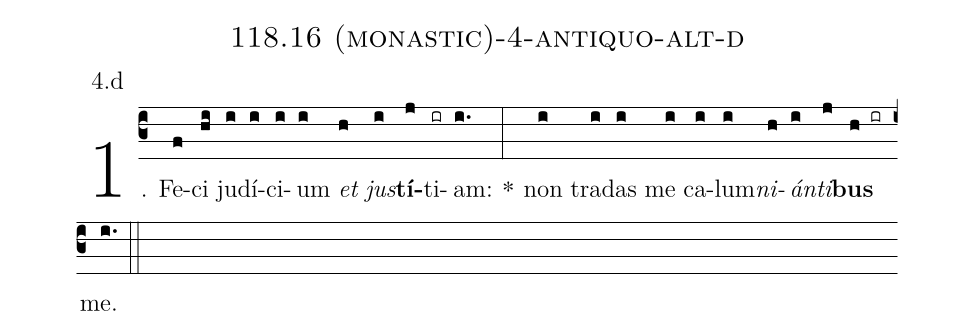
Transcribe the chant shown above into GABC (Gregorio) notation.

name: 118.16 (monastic)-4-antiquo-alt-d;
annotation: 4.d;
%%
(c3)1. Fe(f)ci(hi) ju(i)dí(i)ci(i)um(i) <i>et</i>(h) <i>jus</i>(i)<b>tí</b>(j)ti(ir)am:(i.) *(:) non(i) tra(i)das(i) me(i) ca(i)lum(i)<i>ni</i>(h)<i>án</i>(i)<i>ti</i>(j)<b>bus</b>(h ir) me.(i.) (::)
